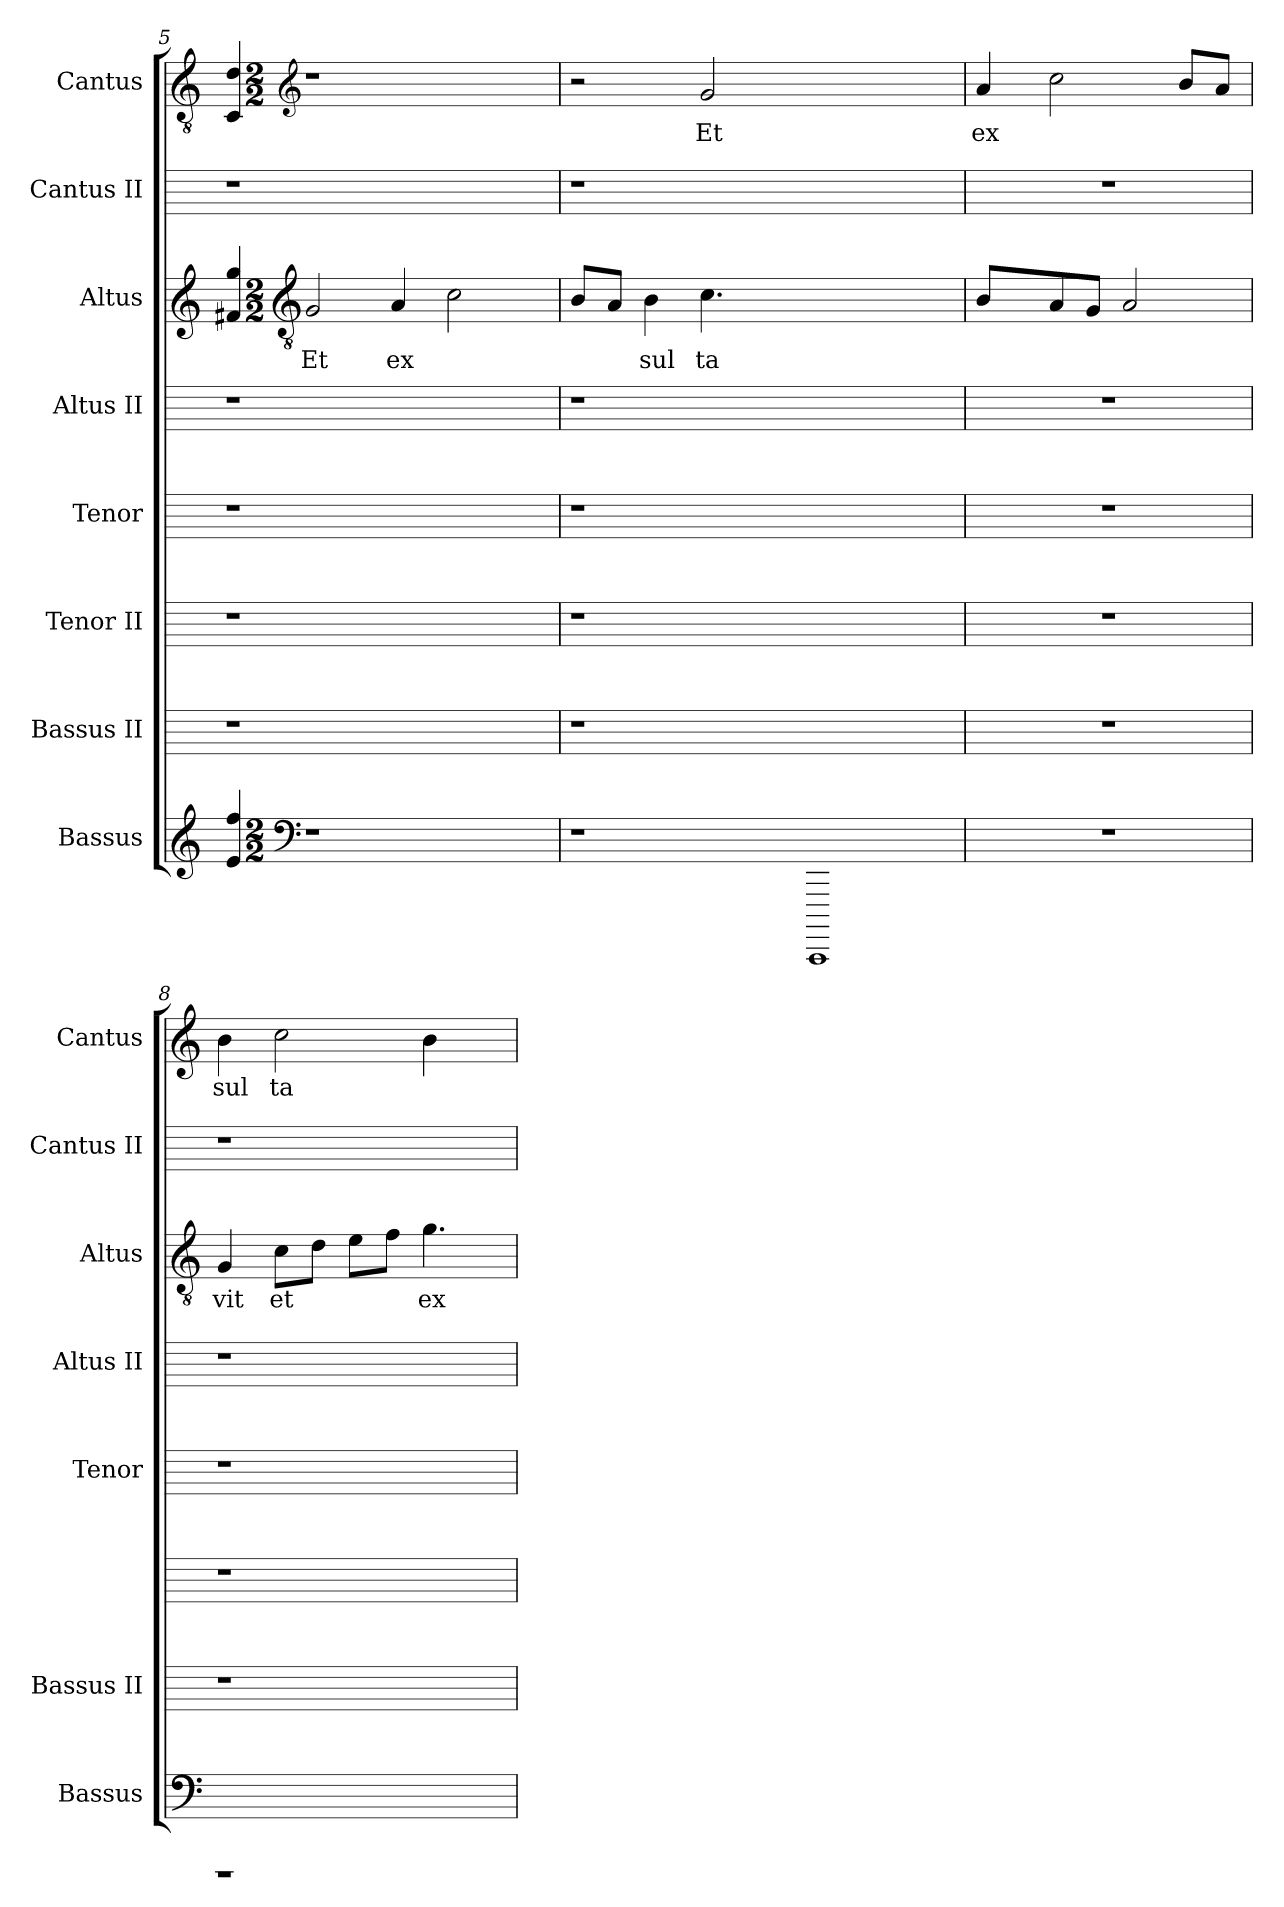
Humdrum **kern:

**kern	**kern	**kern	**kern	**kern	**kern	**text	**text	**kern	**kern	**text
*part8	*part7	*part6	*part5	*part4	*part3	*part3	*part3	*part2	*part1	*part1
*staff8	*staff7	*staff6	*staff5	*staff4	*staff3	*staff3	*staff3	*staff2	*staff1	*staff1
*I"Bassus	*I"Bassus II	*I"Tenor II	*I"Tenor	*I"Altus II	*I"Altus	*	*	*I"Cantus II	*I"Cantus	*
*I'Bassus	*I'Bassus II	*	*I'Tenor	*I'Altus II	*I'Altus	*	*	*I'Cantus II	*I'Cantus	*
!!LO:LB:g=z
*	*	*	*	*	*	*	*	*	*clefGv2	*
=5	=5	=5	=5	=5	=5	=5	=5	=5	=5	=5
!	!	!	!	!	!	!	!LO:LY:b:rj	!	!	!
4ff/ 4e/	1r	1r	1r	1r	4f#X/ 4gg/	.	.	1r	4d/ 4C/	.
*clefF4	*	*	*	*	*clefGv2	*	*	*	*clefG2	*
*M2/2	*	*	*	*	*M2/2	*	*	*	*M2/2	*
*met(c|)	*	*	*	*	*met(c|)	*	*	*	*met(c|)	*
!LO:N:vis=1	!	!	!	!	!	!LO:LY:b:cj	!	!	!LO:N:vis=1	!
1r	.	.	.	.	2G/	Et	.	.	1r	.
!	!	!	!	!	!	!LO:LY:b:cj	!	!	!	!
.	.	.	.	.	4A/	ex	.	.	.	.
.	2ryy	2ryy	2ryy	2ryy	2c\	.	.	2ryy	.	.
4ryy	.	.	.	.	.	.	.	.	4ryy	.
=6	=6	=6	=6	=6	=6	=6	=6	=6	=6	=6
1r	1r	1r	1r	1r	8B/L	.	.	1r	2r	.
.	.	.	.	.	8A/J	.	.	.	.	.
!	!	!	!	!	!	!LO:LY:b:cj	!	!	!	!
.	.	.	.	.	4B\	sul	.	.	.	.
!	!	!	!	!	!	!LO:LY:b:cj	!	!	!	!LO:LY:b:cj
.	.	.	.	.	4.c\	ta	.	.	2g/	Et
.	.	.	.	.	1ryy	.	.	.	.	.
1CCCC	1ryy	1ryy	1ryy	1ryy	.	.	.	1ryy	1ryy	.
.	.	.	.	.	8ryy	.	.	.	.	.
=7	=7	=7	=7	=7	=7	=7	=7	=7	=7	=7
!	!	!	!	!	!	!	!	!	!	!LO:LY:b:cj
1r	1r	1r	1r	1r	8B/L	.	.	1r	4a/	ex
.	.	.	.	.	8ryy	.	.	.	.	.
.	.	.	.	.	8A/	.	.	.	2cc\	.
.	.	.	.	.	8G/J	.	.	.	.	.
.	.	.	.	.	2A/	.	.	.	.	.
.	.	.	.	.	.	.	.	.	8b/L	.
.	.	.	.	.	.	.	.	.	8a/J	.
=8	=8	=8	=8	=8	=8	=8	=8	=8	=8	=8
!LO:N:vis=1	!	!	!	!	!	!LO:LY:b:cj	!	!	!	!LO:LY:b:cj
1rEEE	1r	1r	1r	1r	4G/	vit	.	1r	4b\	sul
!	!	!	!	!	!	!LO:LY:b:cj	!	!	!	!LO:LY:b:cj
.	.	.	.	.	8c\L	et	.	.	2cc\	ta
.	.	.	.	.	8d\J	.	.	.	.	.
.	.	.	.	.	8e\L	.	.	.	.	.
.	.	.	.	.	8f\J	.	.	.	.	.
!	!	!	!	!	!	!LO:LY:b:cj	!	!	!	!
.	.	.	.	.	4.g\	ex	.	.	4b\	.
8ryy	8ryy	8ryy	8ryy	8ryy	.	.	.	8ryy	8ryy	.
=	=	=	=	=	=	=	=	=	=	=
*-	*-	*-	*-	*-	*-	*-	*-	*-	*-	*-
